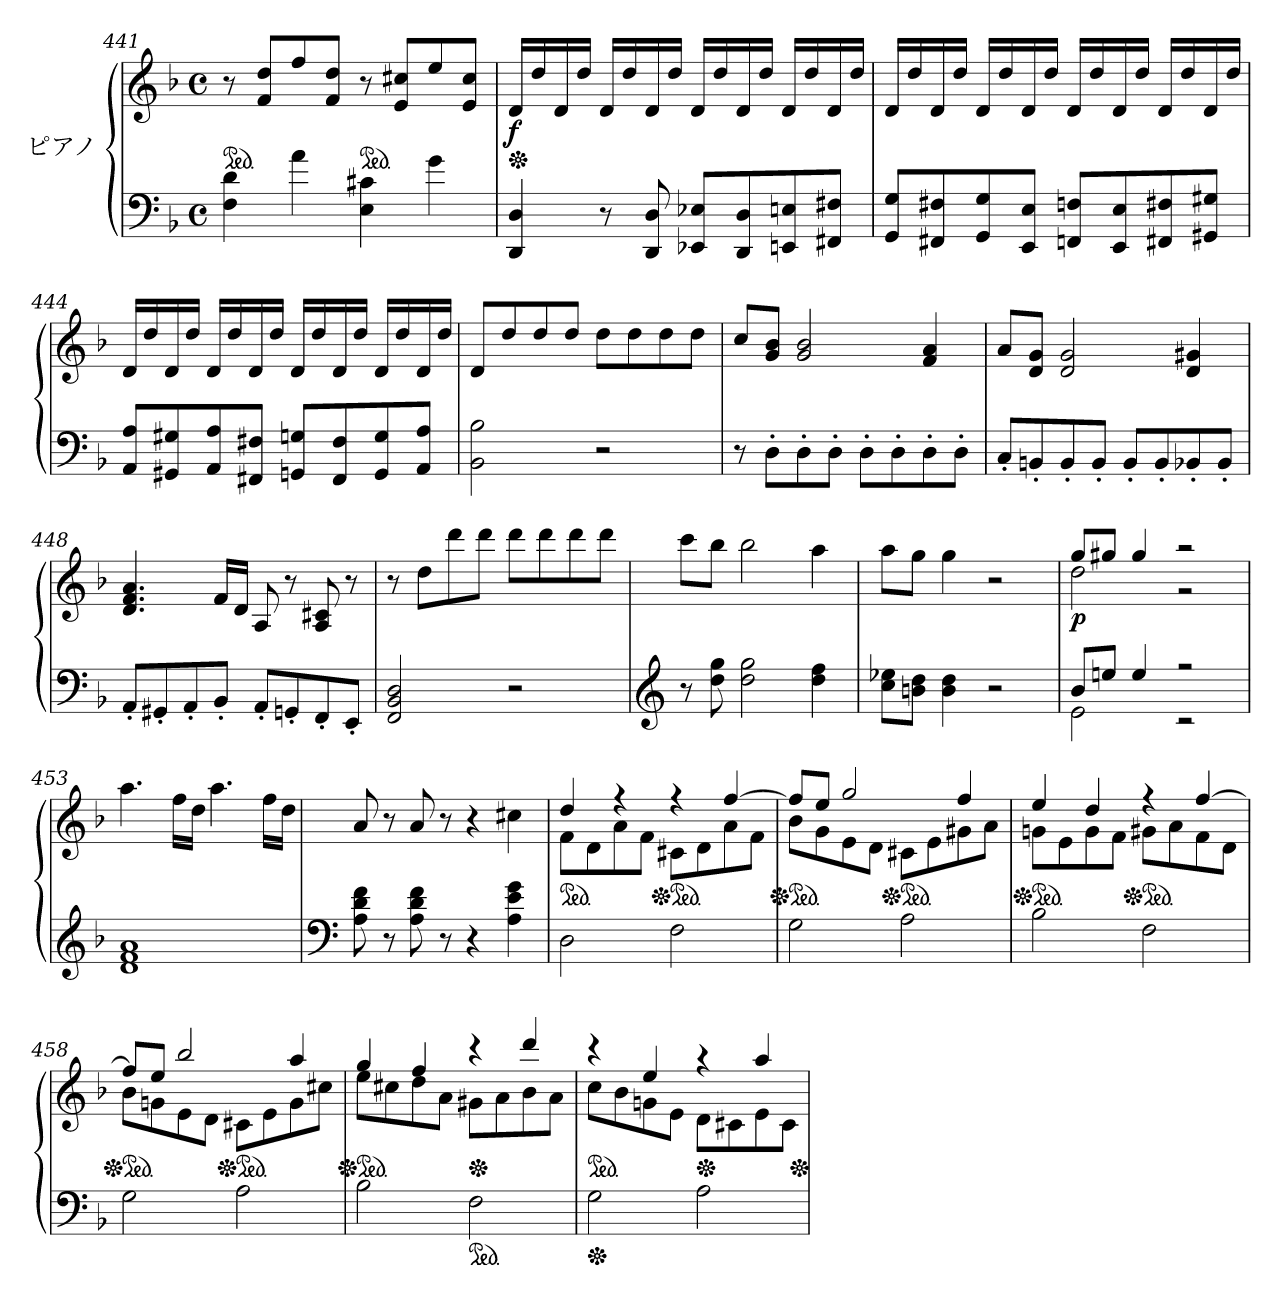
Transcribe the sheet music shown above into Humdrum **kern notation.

**kern	**kern	**dynam
*part1	*part1	*part1
*staff2	*staff1	*staff1/2
*I"ピアノ	*	*
*clefF4	*clefG2	*
*k[b-]	*k[b-]	*
*M4/4	*M4/4	*
*met(c)	*met(c)	*
*	*ped	*
=441	=441	=441
4F\ 4d\	8r	.
.	8f/ 8dd/L	.
4a\	8ff/	.
.	8f/ 8dd/J	.
*	*ped	*
4E\ 4c#X\	8r	.
.	8e/ 8cc#X/L	.
4g\	8ee/	.
.	8e/ 8cc#/J	.
=442	=442	=442
*	*Xped	*
!	!	!LO:DY:b
4DD/ 4D/	16d/LL	f
.	16dd/	.
.	16d/	.
.	16dd/JJ	.
8r	16d/LL	.
.	16dd/	.
8DD/ 8D/	16d/	.
.	16dd/JJ	.
8EE-X/ 8E-X/L	16d/LL	.
.	16dd/	.
8DD/ 8D/	16d/	.
.	16dd/JJ	.
8EEn/ 8En/	16d/LL	.
.	16dd/	.
8FF#X/ 8F#X/J	16d/	.
.	16dd/JJ	.
=443	=443	=443
8GG/ 8G/L	16d/LL	.
.	16dd/	.
8FF#X/ 8F#X/	16d/	.
.	16dd/JJ	.
8GG/ 8G/	16d/LL	.
.	16dd/	.
8EE/ 8E/J	16d/	.
.	16dd/JJ	.
8FFn/ 8Fn/L	16d/LL	.
.	16dd/	.
8EE/ 8E/	16d/	.
.	16dd/JJ	.
8FF#X/ 8F#X/	16d/LL	.
.	16dd/	.
8GG#X/ 8G#X/J	16d/	.
.	16dd/JJ	.
=444	=444	=444
8AA/ 8A/L	16d/LL	.
.	16dd/	.
8GG#X/ 8G#X/	16d/	.
.	16dd/JJ	.
8AA/ 8A/	16d/LL	.
.	16dd/	.
8FF#X/ 8F#X/J	16d/	.
.	16dd/JJ	.
8GGn/ 8Gn/L	16d/LL	.
.	16dd/	.
8FF#/ 8F#/	16d/	.
.	16dd/JJ	.
8GG/ 8G/	16d/LL	.
.	16dd/	.
8AA/ 8A/J	16d/	.
.	16dd/JJ	.
=445	=445	=445
2BB-\ 2B-\	8d/L	.
.	8dd/	.
.	8dd/	.
.	8dd/J	.
2r	8dd\L	.
.	8dd\	.
.	8dd\	.
.	8dd\J	.
=446	=446	=446
8r	8cc/L	.
8D'\L	8g/ 8b-/J	.
8D'\	2g/ 2b-/	.
8D'\J	.	.
8D'\L	.	.
8D'\	.	.
8D'\	4f/ 4a/	.
8D'\J	.	.
=447	=447	=447
8C'/L	8a/L	.
8BBn'/	8d/ 8g/J	.
8BB'/	2d/ 2g/	.
8BB'/J	.	.
8BB'/L	.	.
8BB'/	.	.
8BB-X'/	4d/ 4g#X/	.
8BB-'/J	.	.
=448	=448	=448
8AA'/L	4.d/ 4.f/ 4.a/	.
8GG#X'/	.	.
8AA'/	.	.
8BB-'/J	16f/LL	.
.	16d/JJ	.
8AA'/L	8A/	.
8GGn'/	8r	.
8FF'/	8A/ 8c#X/	.
8EE'/J	8r	.
=449	=449	=449
2FF/ 2BB-/ 2D/	8r	.
.	8dd\L	.
.	8ddd\	.
.	8ddd\J	.
2r	8ddd\L	.
.	8ddd\	.
.	8ddd\	.
.	8ddd\J	.
=450	=450	=450
*clefG2	*	*
8r	8ccc\L	.
8dd\ 8gg\	8bb-\J	.
2dd\ 2gg\	2bb-\	.
4dd\ 4ff\	4aa\	.
=451	=451	=451
8cc\ 8ee-X\L	8aa\L	.
8bn\ 8dd\J	8gg\J	.
4b\ 4dd\	4gg\	.
2r	2r	.
=452	=452	=452
*^	*^	*
!	!	!	!	!LO:DY:b
8b-/L	2e\	8gg/L	2dd\	p
8een/J	.	8gg#X/J	.	.
4ee/	.	4gg#/	.	.
2r	2r	2r	2r	.
*v	*v	*	*	*
*	*v	*v	*
=453	=453	=453
1d 1f 1a	4.aa\	.
.	16ff\LL	.
.	16dd\JJ	.
.	4.aa\	.
.	16ff\LL	.
.	16dd\JJ	.
=454	=454	=454
*clefF4	*	*
8A\ 8d\ 8f\	8a/	.
8r	8r	.
8A\ 8d\ 8f\	8a/	.
8r	8r	.
4r	4r	.
4A\ 4e\ 4g\	4cc#X\	.
=455	=455	=455
*	*ped	*
*	*^	*
2D\	4dd/	8f\L	.
.	.	8d\	.
.	4r	8a\	.
.	.	8f\J	.
*	*Xped	*	*
*	*ped	*	*
2F\	4r	8c#X\L	.
.	.	8d\	.
.	[4ff/	8a\	.
.	.	8f\J	.
=456	=456	=456	=456
*	*Xped	*	*
*	*ped	*	*
2G\	8ff/L]	8b-\L	.
.	8ee/J	8g\	.
.	2gg/	8e\	.
.	.	8d\J	.
*	*Xped	*	*
*	*ped	*	*
2A\	.	8c#X\L	.
.	.	8e\	.
.	4ff/	8g#X\	.
.	.	8a\J	.
=457	=457	=457	=457
*	*Xped	*	*
*	*ped	*	*
2B-\	4ee/	8gn\L	.
.	.	8e\	.
.	4dd/	8g\	.
.	.	8f\J	.
*	*Xped	*	*
*	*ped	*	*
2F\	4r	8g#X\L	.
.	.	8a\	.
.	[4ff/	8f\	.
.	.	8d\J	.
=458	=458	=458	=458
*	*Xped	*	*
*	*ped	*	*
2G\	8ff/L]	8b-\L	.
.	8ee/J	8gn\	.
.	2bb-/	8e\	.
.	.	8d\J	.
*	*Xped	*	*
*	*ped	*	*
2A\	.	8c#X\L	.
.	.	8e\	.
.	4aa/	8g\	.
.	.	8cc#X\J	.
=459	=459	=459	=459
*	*Xped	*	*
*	*ped	*	*
2B-\	4gg/	8ee\L	.
.	.	8cc#X\	.
.	4ff/	8dd\	.
.	.	8a\J	.
*ped	*	*	*
*	*Xped	*	*
2F\	4r	8g#X\L	.
.	.	8a\	.
.	4ddd/	8b-\	.
.	.	8a\J	.
=460	=460	=460	=460
*Xped	*	*	*
*	*ped	*	*
2G\	4r	8cc\L	.
.	.	8b-\	.
.	4ee/	8gn\	.
.	.	8e\J	.
*	*Xped	*	*
2A\	4r	8d\L	.
.	.	8c#X\	.
.	4aa/	8e\	.
.	.	8c#\J	.
*	*Xped	*	*
*	*v	*v	*
=	=	=
*-	*-	*-
